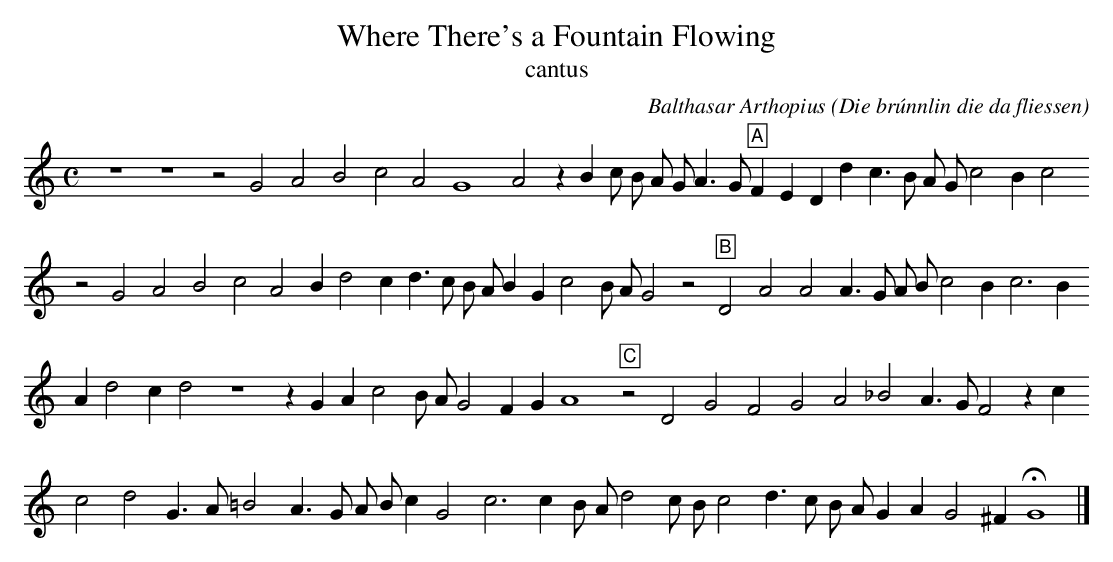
X:1
T:Where There's a Fountain Flowing
O: Die brúnnlin die da fliessen
C: Balthasar Arthopius
T: cantus
K:C
M:C
L:1/8
z8 z8 z4 G4 A4 B4 c4 A4 G8 A4 z2 B2 c B A G A3 G "A" F2 E2 D2 d2 c3 B A G c4 B2 c4
z4 G4 A4 B4 c4 A4 B2 d4 c2 d3 c B A B2 G2 c4 B A G4 z4 "B" D4 A4 A4 A3 G A B c4 B2 c6 B2
A2 d4 c2 d4 z8 z2 G2 A2 c4 B A G4 F2 G2 A8 "C" z4 D4 G4 F4 G4 A4 _B4 A3 G F4 z2 c2
c4 d4 G3 A =B4 A3 G A B c2 G4 c6 c2 B A d4 c B c4 d3 c B A G2 A2 G4 ^F2 HG8|]
